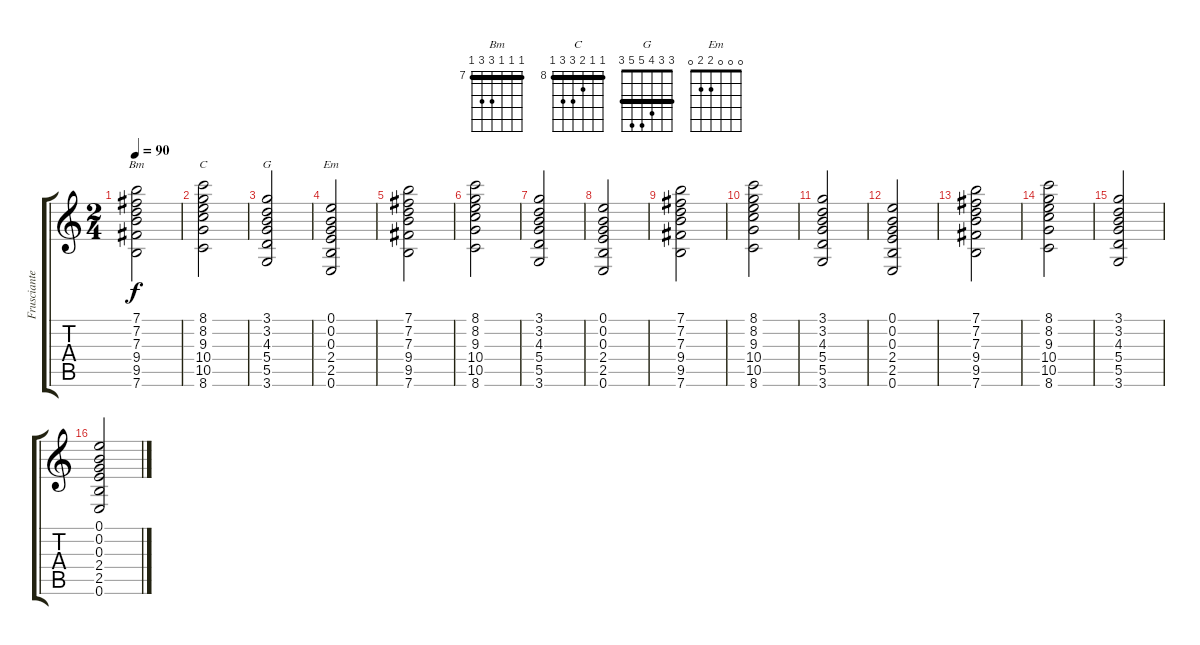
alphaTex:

\track ("Frusciante " "Frusciante") {instrument electricguitarclean}
\staff {score tabs}
\tuning (E4 B3 G3 D3 A2 E2) {hide}
\chord ("Bm" 7 7 7 9 9 7) {firstfret 7 barre 7}
\chord ("C" 8 8 9 10 10 8) {firstfret 8 barre 8}
\chord ("G" 3 3 4 5 5 3) {barre 3}
\chord ("Em" 0 0 0 2 2 0)
\ts (2 4)
\tempo 90
\clef g2
\ks c
(7.1 7.2 7.3 9.4 9.5 7.6).2{ch "Bm" dy f} |
(8.1 8.2 9.3 10.4 10.5 8.6).2{ch "C"} |
(3.1 3.2 4.3 5.4 5.5 3.6).2{ch "G"} |
(0.1 0.2 0.3 2.4 2.5 0.6).2{ch "Em" instrument distortionguitar} |
(7.1 7.2 7.3 9.4 9.5 7.6).2 |
(8.1 8.2 9.3 10.4 10.5 8.6).2 |
(3.1 3.2 4.3 5.4 5.5 3.6).2 |
(0.1 0.2 0.3 2.4 2.5 0.6).2{instrument distortionguitar} |
(7.1 7.2 7.3 9.4 9.5 7.6).2 |
(8.1 8.2 9.3 10.4 10.5 8.6).2 |
(3.1 3.2 4.3 5.4 5.5 3.6).2 |
(0.1 0.2 0.3 2.4 2.5 0.6).2{instrument distortionguitar} |
(7.1 7.2 7.3 9.4 9.5 7.6).2 |
(8.1 8.2 9.3 10.4 10.5 8.6).2 |
(3.1 3.2 4.3 5.4 5.5 3.6).2 |
(0.1 0.2 0.3 2.4 2.5 0.6).2{instrument distortionguitar}
